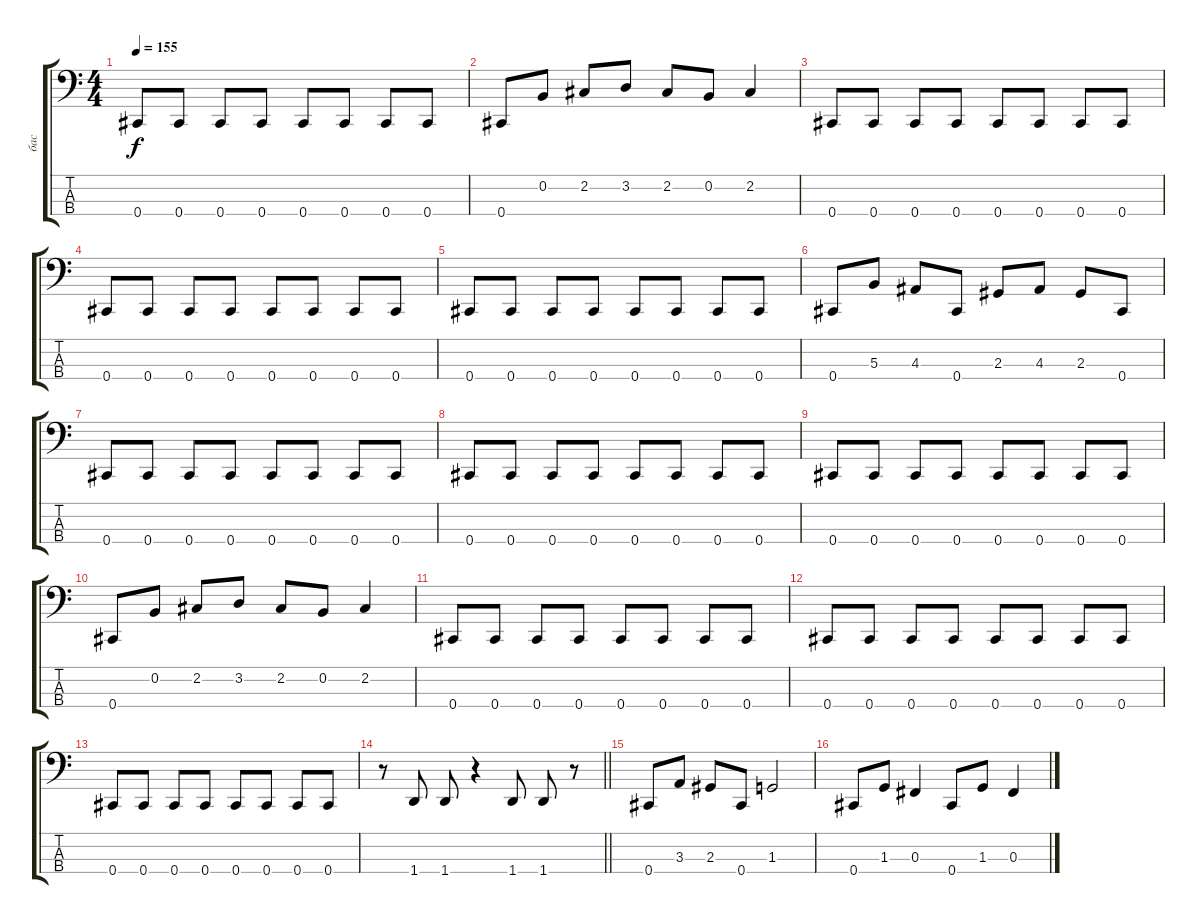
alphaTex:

\track ("бас" "бас") {instrument electricbassfinger}
\staff {score tabs}
\tuning (E2 B1 Gb1 Db1) {hide}
\ts (4 4)
\tempo 155
\clef f4
\ks c
0.4.8{dy f} 0.4.8 0.4.8 0.4.8 0.4.8 0.4.8 0.4.8 0.4.8 |
0.4.8 0.2.8 2.2.8 3.2.8 2.2.8 0.2.8 2.2.4 |
0.4.8 0.4.8 0.4.8 0.4.8 0.4.8 0.4.8 0.4.8 0.4.8 |
0.4.8 0.4.8 0.4.8 0.4.8 0.4.8 0.4.8 0.4.8 0.4.8 |
0.4.8 0.4.8 0.4.8 0.4.8 0.4.8 0.4.8 0.4.8 0.4.8 |
0.4.8 5.3.8 4.3.8 0.4.8 2.3.8 4.3.8 2.3.8 0.4.8 |
0.4.8 0.4.8 0.4.8 0.4.8 0.4.8 0.4.8 0.4.8 0.4.8 |
0.4.8 0.4.8 0.4.8 0.4.8 0.4.8 0.4.8 0.4.8 0.4.8 |
0.4.8 0.4.8 0.4.8 0.4.8 0.4.8 0.4.8 0.4.8 0.4.8 |
0.4.8 0.2.8 2.2.8 3.2.8 2.2.8 0.2.8 2.2.4 |
0.4.8 0.4.8 0.4.8 0.4.8 0.4.8 0.4.8 0.4.8 0.4.8 |
0.4.8 0.4.8 0.4.8 0.4.8 0.4.8 0.4.8 0.4.8 0.4.8 |
0.4.8 0.4.8 0.4.8 0.4.8 0.4.8 0.4.8 0.4.8 0.4.8 |
\barLineRight lightlight
r.8 1.4.8 1.4.8 r.4 1.4.8 1.4.8 r.8 |
\section ("" "")
0.4.8 3.3.8 2.3.8 0.4.8 1.3.2 |
0.4.8 1.3.8 0.3.4 0.4.8 1.3.8 0.3.4
